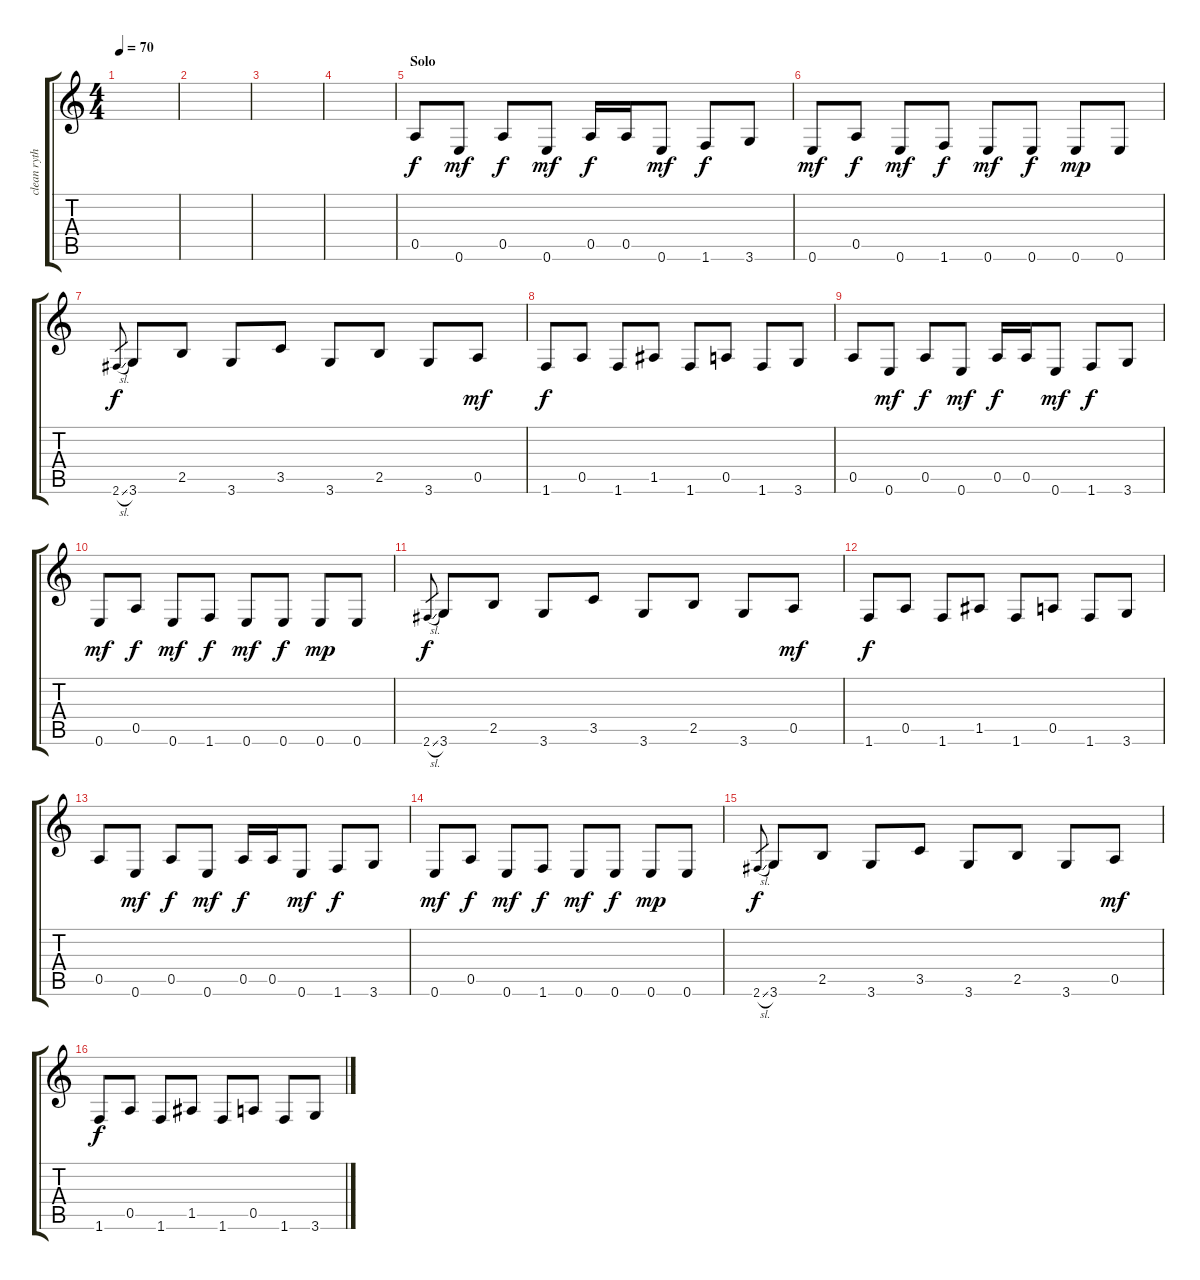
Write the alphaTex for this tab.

\track ("clean rythm" "clean ryth") {instrument acousticguitarsteel}
\staff {score tabs}
\tuning (E4 B3 G3 D3 A2 E2) {hide}
\ts (4 4)
\tempo 70
\clef g2
\ks c
|
|
|
|
\section ("" "Solo")
0.5.8 0.6.8{dy mf} 0.5.8{dy f} 0.6.8{dy mf} 0.5.16{dy f} 0.5.16 0.6.8{dy mf} 1.6.8{dy f} 3.6.8 |
0.6.8{dy mf} 0.5.8{dy f} 0.6.8{dy mf} 1.6.8{dy f} 0.6.8{dy mf} 0.6.8{dy f} 0.6.8{dy mp} 0.6.8 |
2.6{sl}.8{gr dy f} 3.6.8 2.5.8 3.6.8 3.5.8 3.6.8 2.5.8 3.6.8 0.5.8{dy mf} |
1.6.8{dy f} 0.5.8 1.6.8 1.5.8 1.6.8 0.5.8 1.6.8 3.6.8 |
0.5.8 0.6.8{dy mf} 0.5.8{dy f} 0.6.8{dy mf} 0.5.16{dy f} 0.5.16 0.6.8{dy mf} 1.6.8{dy f} 3.6.8 |
0.6.8{dy mf} 0.5.8{dy f} 0.6.8{dy mf} 1.6.8{dy f} 0.6.8{dy mf} 0.6.8{dy f} 0.6.8{dy mp} 0.6.8 |
2.6{sl}.8{gr dy f} 3.6.8 2.5.8 3.6.8 3.5.8 3.6.8 2.5.8 3.6.8 0.5.8{dy mf} |
1.6.8{dy f} 0.5.8 1.6.8 1.5.8 1.6.8 0.5.8 1.6.8 3.6.8 |
0.5.8 0.6.8{dy mf} 0.5.8{dy f} 0.6.8{dy mf} 0.5.16{dy f} 0.5.16 0.6.8{dy mf} 1.6.8{dy f} 3.6.8 |
0.6.8{dy mf} 0.5.8{dy f} 0.6.8{dy mf} 1.6.8{dy f} 0.6.8{dy mf} 0.6.8{dy f} 0.6.8{dy mp} 0.6.8 |
2.6{sl}.8{gr dy f} 3.6.8 2.5.8 3.6.8 3.5.8 3.6.8 2.5.8 3.6.8 0.5.8{dy mf} |
1.6.8{dy f} 0.5.8 1.6.8 1.5.8 1.6.8 0.5.8 1.6.8 3.6.8
